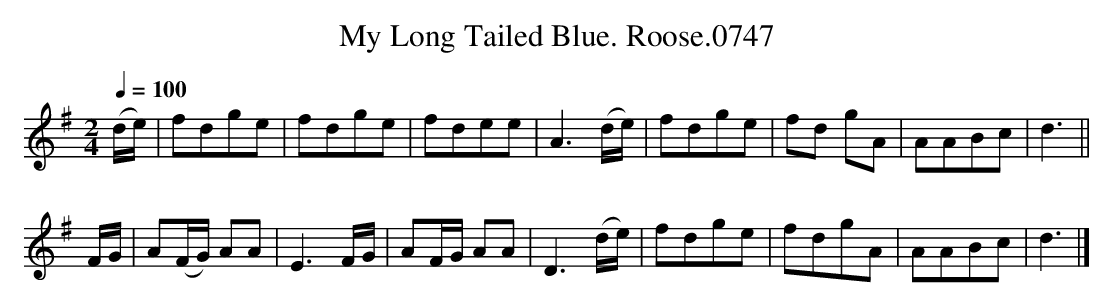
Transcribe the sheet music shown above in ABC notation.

X:1
T:My Long Tailed Blue. Roose.0747
M:2/4
L:1/8
Q:1/4=100
K:G
(d/e/) | fdge | fdge | fdee | A3 (d/e/) |\\
fdge | fd gA | AABc | d3 ||
F/G/ | A(F/G/) AA | E3 F/G/ |  AF/G/ AA | D3 (d/e/) |\\
fdge | fdgA | AABc | d3 |]
